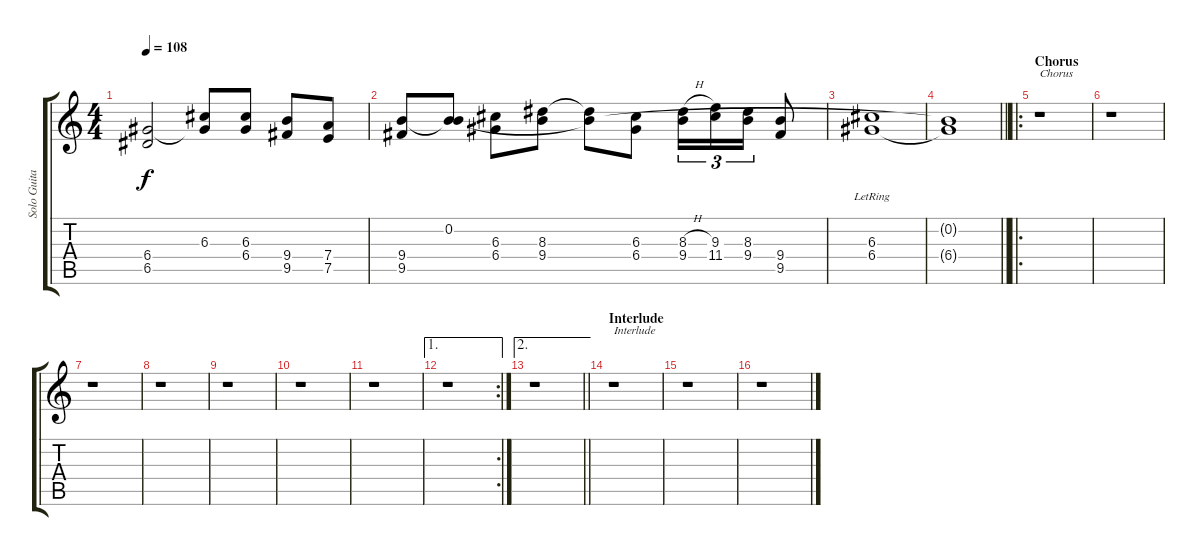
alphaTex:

\track ("Solo Guitar" "Solo Guita") {instrument overdrivenguitar}
\staff {score tabs}
\tuning (E4 B3 G3 D3 A2 E2) {hide}
\ts (4 4)
\tempo 108
\clef g2
\ks c
(6.4 6.5).2{dy f} (6.3{t} 6.4{t}).8 (6.3 6.4).8 (9.4 9.5).8 (7.4 7.5).8 |
(9.4 9.5).8 (0.2 9.4{t}).8 (6.3 6.4).8 (8.3 9.4).8 (0.2{t} 8.3{t}).8 (6.3 6.4).8 (8.3{h} 9.4).16{tu (3 2)} (9.3 11.4).16{tu (3 2)} (8.3 9.4).16{tu (3 2)} (9.4 9.5).8 |
(6.3{lr} 6.4{lr}).1 |
\barLineRight lightlight
(0.2{t} 6.4{t}).1 |
\ro
\section ("" "Chorus")
r.1{txt "Chorus"} |
r.1 |
r.1 |
r.1 |
r.1 |
r.1 |
r.1 |
\ae 1
\rc 2
r.1 |
\ae 2
\barLineRight lightlight
r.1 |
\section ("" "Interlude")
r.1{txt "Interlude"} |
r.1 |
r.1
